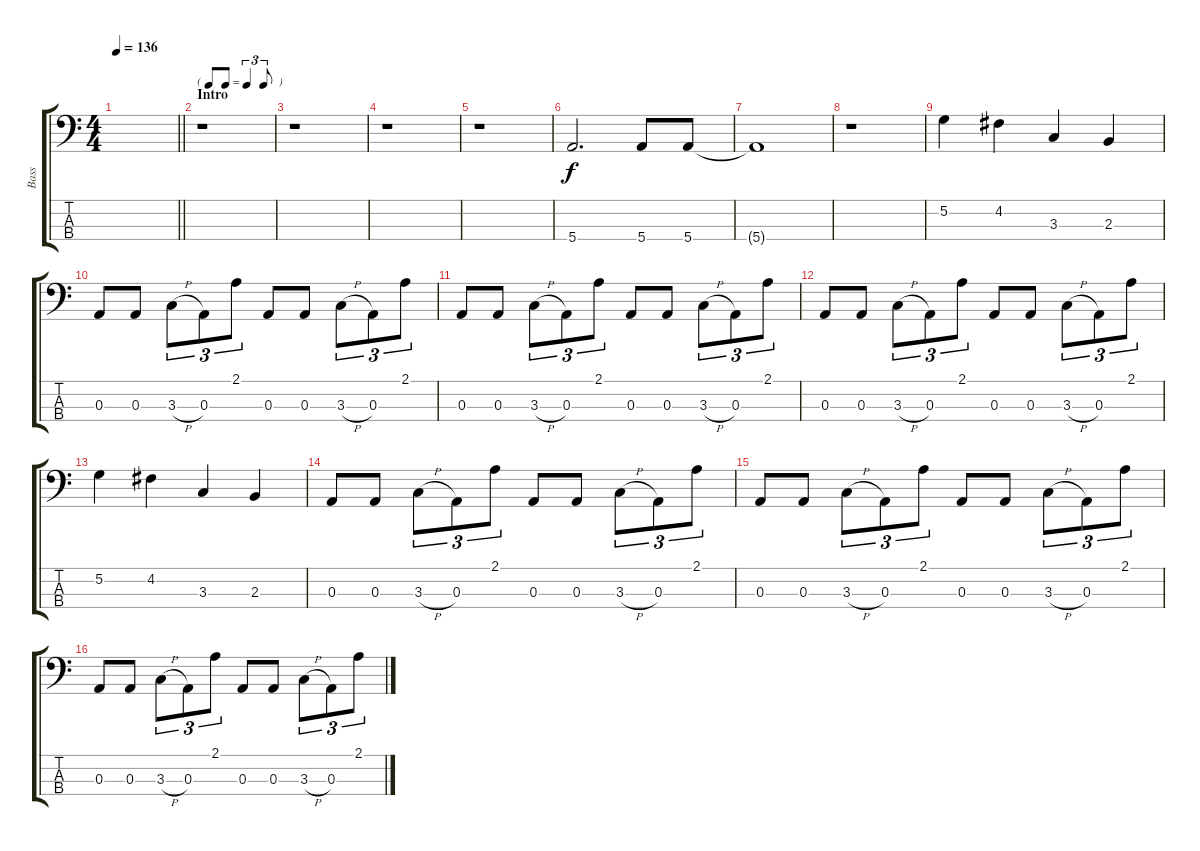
\track ("Bass" "Bass") {instrument electricbassfinger}
\staff {score tabs}
\tuning (G2 D2 A1 E1) {hide}
\ts (4 4)
\tempo 136
\clef f4
\barLineRight lightlight
\ks c
|
\tf triplet8th
\section ("" "Intro")
r.1 |
r.1 |
r.1 |
r.1 |
5.4.2{d} 5.4.8 5.4.8 |
5.4{t}.1 |
r.1 |
5.2.4 4.2.4 3.3.4 2.3.4 |
0.3.8 0.3.8 3.3{h}.8{tu (3 2)} 0.3.8{tu (3 2)} 2.1.8{tu (3 2)} 0.3.8 0.3.8 3.3{h}.8{tu (3 2)} 0.3.8{tu (3 2)} 2.1.8{tu (3 2)} |
0.3.8 0.3.8 3.3{h}.8{tu (3 2)} 0.3.8{tu (3 2)} 2.1.8{tu (3 2)} 0.3.8 0.3.8 3.3{h}.8{tu (3 2)} 0.3.8{tu (3 2)} 2.1.8{tu (3 2)} |
0.3.8 0.3.8 3.3{h}.8{tu (3 2)} 0.3.8{tu (3 2)} 2.1.8{tu (3 2)} 0.3.8 0.3.8 3.3{h}.8{tu (3 2)} 0.3.8{tu (3 2)} 2.1.8{tu (3 2)} |
5.2.4 4.2.4 3.3.4 2.3.4 |
0.3.8 0.3.8 3.3{h}.8{tu (3 2)} 0.3.8{tu (3 2)} 2.1.8{tu (3 2)} 0.3.8 0.3.8 3.3{h}.8{tu (3 2)} 0.3.8{tu (3 2)} 2.1.8{tu (3 2)} |
0.3.8 0.3.8 3.3{h}.8{tu (3 2)} 0.3.8{tu (3 2)} 2.1.8{tu (3 2)} 0.3.8 0.3.8 3.3{h}.8{tu (3 2)} 0.3.8{tu (3 2)} 2.1.8{tu (3 2)} |
0.3.8 0.3.8 3.3{h}.8{tu (3 2)} 0.3.8{tu (3 2)} 2.1.8{tu (3 2)} 0.3.8 0.3.8 3.3{h}.8{tu (3 2)} 0.3.8{tu (3 2)} 2.1.8{tu (3 2)}
